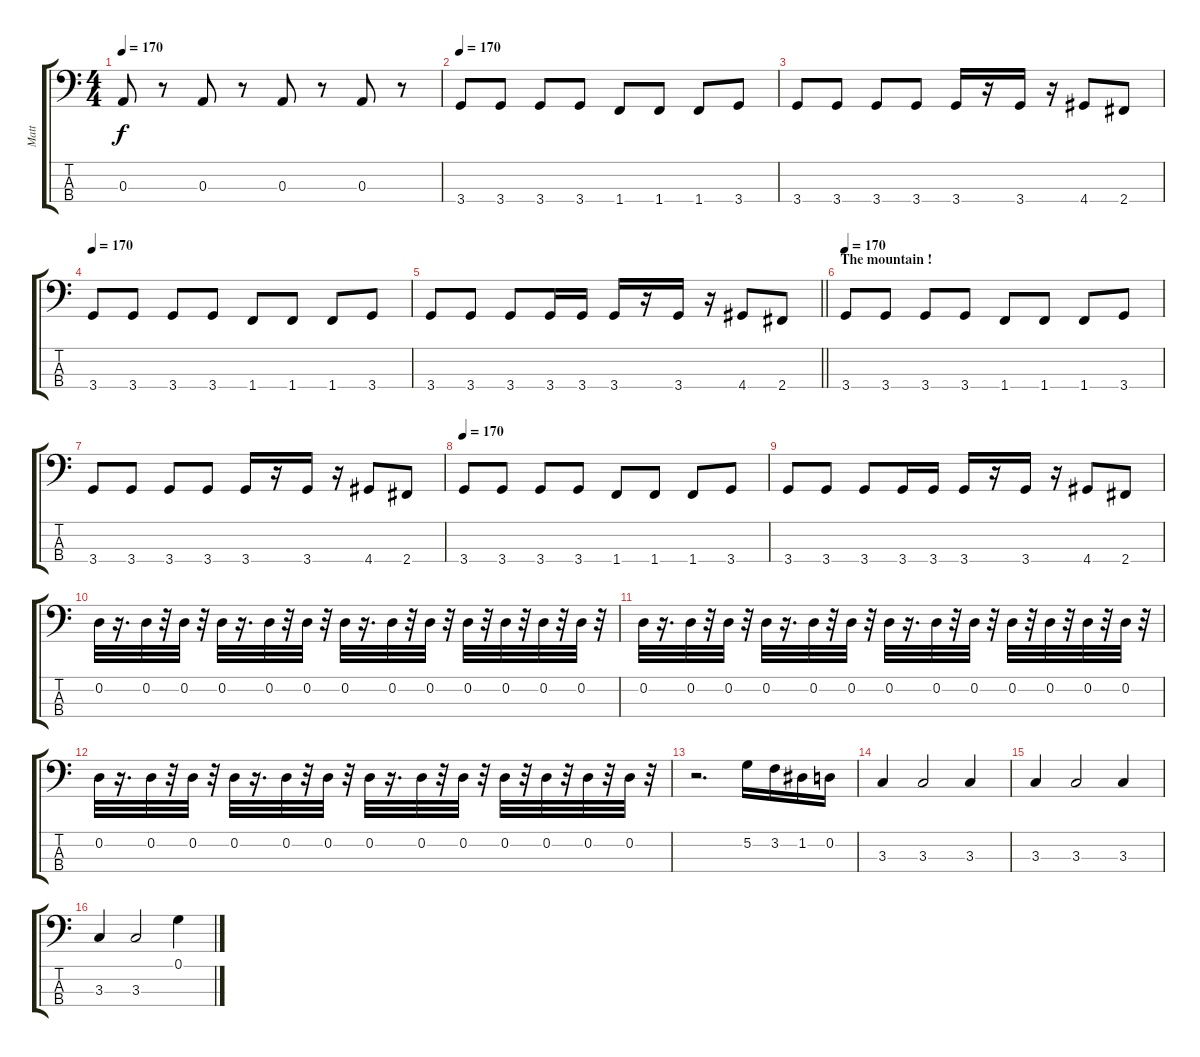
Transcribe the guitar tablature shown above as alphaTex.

\track ("Matt" "Matt") {instrument electricbassfinger}
\staff {score tabs}
\tuning (G2 D2 A1 E1) {hide}
\ts (4 4)
\tempo 170
\clef f4
\ks c
0.3.8{dy f} r.8 0.3.8 r.8 0.3.8 r.8 0.3.8 r.8 |
\tempo 170
3.4.8 3.4.8 3.4.8 3.4.8 1.4.8 1.4.8 1.4.8 3.4.8 |
3.4.8 3.4.8 3.4.8 3.4.8 3.4.16 r.16 3.4.16 r.16 4.4.8 2.4.8 |
\tempo 170
3.4.8 3.4.8 3.4.8 3.4.8 1.4.8 1.4.8 1.4.8 3.4.8 |
\barLineRight lightlight
3.4.8 3.4.8 3.4.8 3.4.16 3.4.16 3.4.16 r.16 3.4.16 r.16 4.4.8 2.4.8 |
\section ("" "The mountain !")
\tempo 170
3.4.8 3.4.8 3.4.8 3.4.8 1.4.8 1.4.8 1.4.8 3.4.8 |
3.4.8 3.4.8 3.4.8 3.4.8 3.4.16 r.16 3.4.16 r.16 4.4.8 2.4.8 |
\tempo 170
3.4.8 3.4.8 3.4.8 3.4.8 1.4.8 1.4.8 1.4.8 3.4.8 |
3.4.8 3.4.8 3.4.8 3.4.16 3.4.16 3.4.16 r.16 3.4.16 r.16 4.4.8 2.4.8 |
0.2.32 r.16{d} 0.2.32 r.32 0.2.32 r.32 0.2.32 r.16{d} 0.2.32 r.32 0.2.32 r.32 0.2.32 r.16{d} 0.2.32 r.32 0.2.32 r.32 0.2.32 r.32 0.2.32 r.32 0.2.32 r.32 0.2.32 r.32 |
0.2.32 r.16{d} 0.2.32 r.32 0.2.32 r.32 0.2.32 r.16{d} 0.2.32 r.32 0.2.32 r.32 0.2.32 r.16{d} 0.2.32 r.32 0.2.32 r.32 0.2.32 r.32 0.2.32 r.32 0.2.32 r.32 0.2.32 r.32 |
0.2.32 r.16{d} 0.2.32 r.32 0.2.32 r.32 0.2.32 r.16{d} 0.2.32 r.32 0.2.32 r.32 0.2.32 r.16{d} 0.2.32 r.32 0.2.32 r.32 0.2.32 r.32 0.2.32 r.32 0.2.32 r.32 0.2.32 r.32 |
r.2{d} 5.2.16 3.2.16 1.2.16 0.2.16 |
3.3.4 3.3.2 3.3.4 |
3.3.4 3.3.2 3.3.4 |
3.3.4 3.3.2 0.1.4
